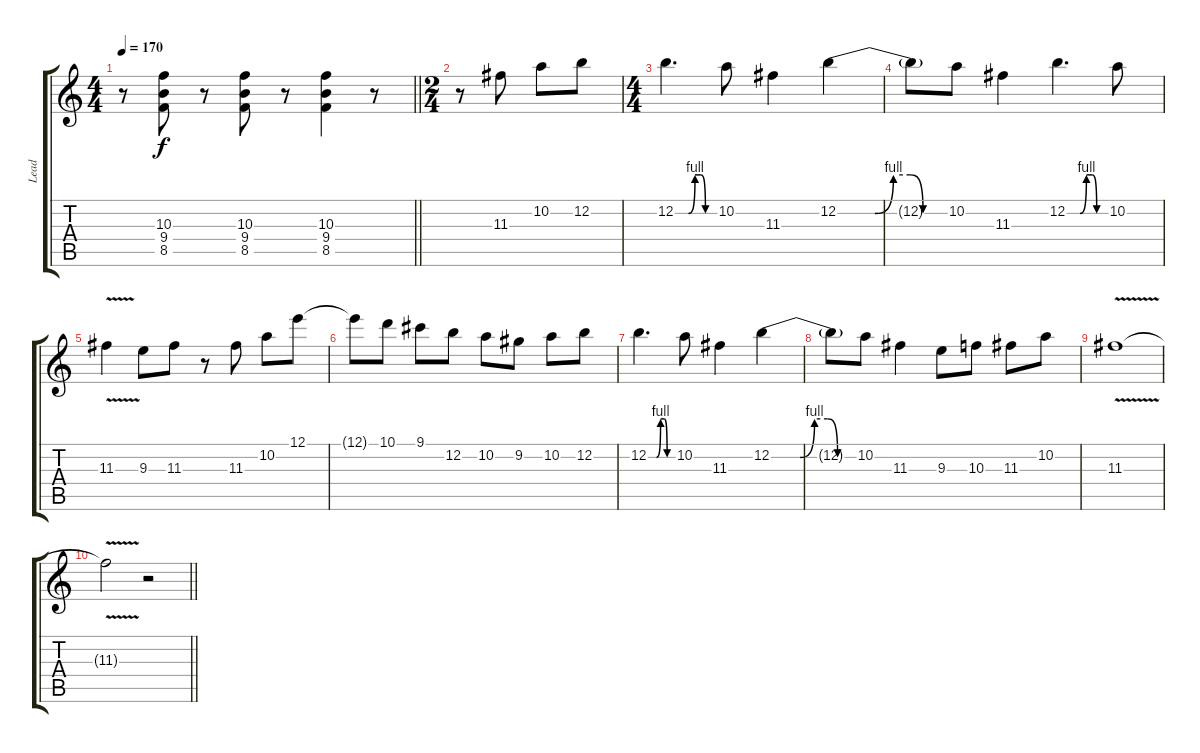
\track ("Lead" "Lead") {instrument overdrivenguitar}
\staff {score tabs}
\tuning (E4 B3 G3 D3 A2 E2) {hide}
\ts (4 4)
\tempo 170
\clef g2
\barLineRight lightlight
\ks c
r.8{dy f} (10.3 9.4 8.5).8 r.8 (10.3 9.4 8.5).8 r.8 (10.3 9.4 8.5).4 r.8 |
\ts (2 4)
r.8 11.3.8 10.2.8 12.2.8 |
\ts (4 4)
12.2{be (custom 0 0 10 0 20 0 30 4 39 4 46 0 60 0)}.4{d} 10.2.8 11.3.4 12.2{be (custom 0 0 10 0 20 0 30 4 39 4 46 0 60 0)}.4 |
12.2{t}.8 10.2.8 11.3.4 12.2{be (custom 0 0 10 0 20 0 30 4 39 4 46 0 60 0)}.4{d} 10.2.8 |
11.3{v}.4 9.3.8 11.3.8 r.8 11.3.8 10.2.8 12.1.8 |
12.1{t}.8 10.1.8 9.1.8 12.2.8 10.2.8 9.2.8 10.2.8 12.2.8 |
12.2{be (custom 0 0 10 0 20 0 30 4 39 4 46 0 60 0)}.4{d} 10.2.8 11.3.4 12.2{be (custom 0 0 10 0 20 0 30 4 39 4 46 0 60 0)}.4 |
12.2{t}.8 10.2.8 11.3.4 9.3.8 10.3.8 11.3.8 10.2.8 |
11.3{v}.1 |
\barLineRight lightlight
11.3{t}.2 r.2
